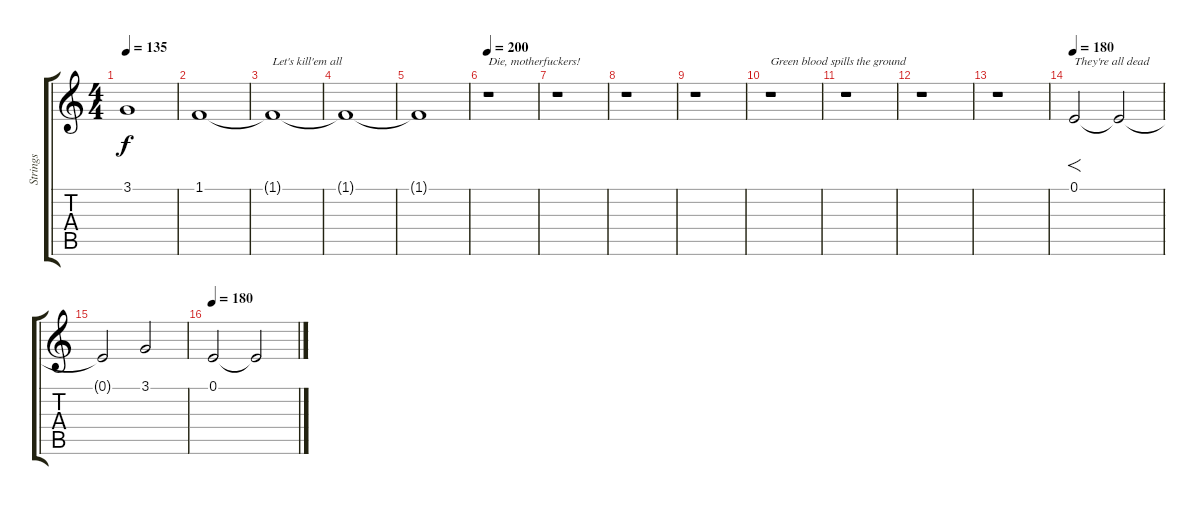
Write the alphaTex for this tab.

\track ("Strings" "Strings") {instrument stringensemble1}
\staff {score tabs}
\tuning (E4 B3 G3 D3 A2 E2) {hide}
\ts (4 4)
\tempo 135
\clef g2
\ks c
3.1{t}.1{dy f} |
1.1.1 |
1.1{t}.1{txt "Let's kill'em all"} |
1.1{t}.1 |
1.1{t}.1 |
\tempo 200
r.1{txt "Die, motherfuckers!"} |
r.1 |
r.1 |
r.1 |
r.1{txt "Green blood spills the ground"} |
r.1 |
r.1 |
r.1 |
\tempo 180
0.1.2{f txt "They're all dead"} 0.1{t}.2 |
0.1{t}.2 3.1.2 |
\tempo 180
0.1.2 0.1{t}.2
